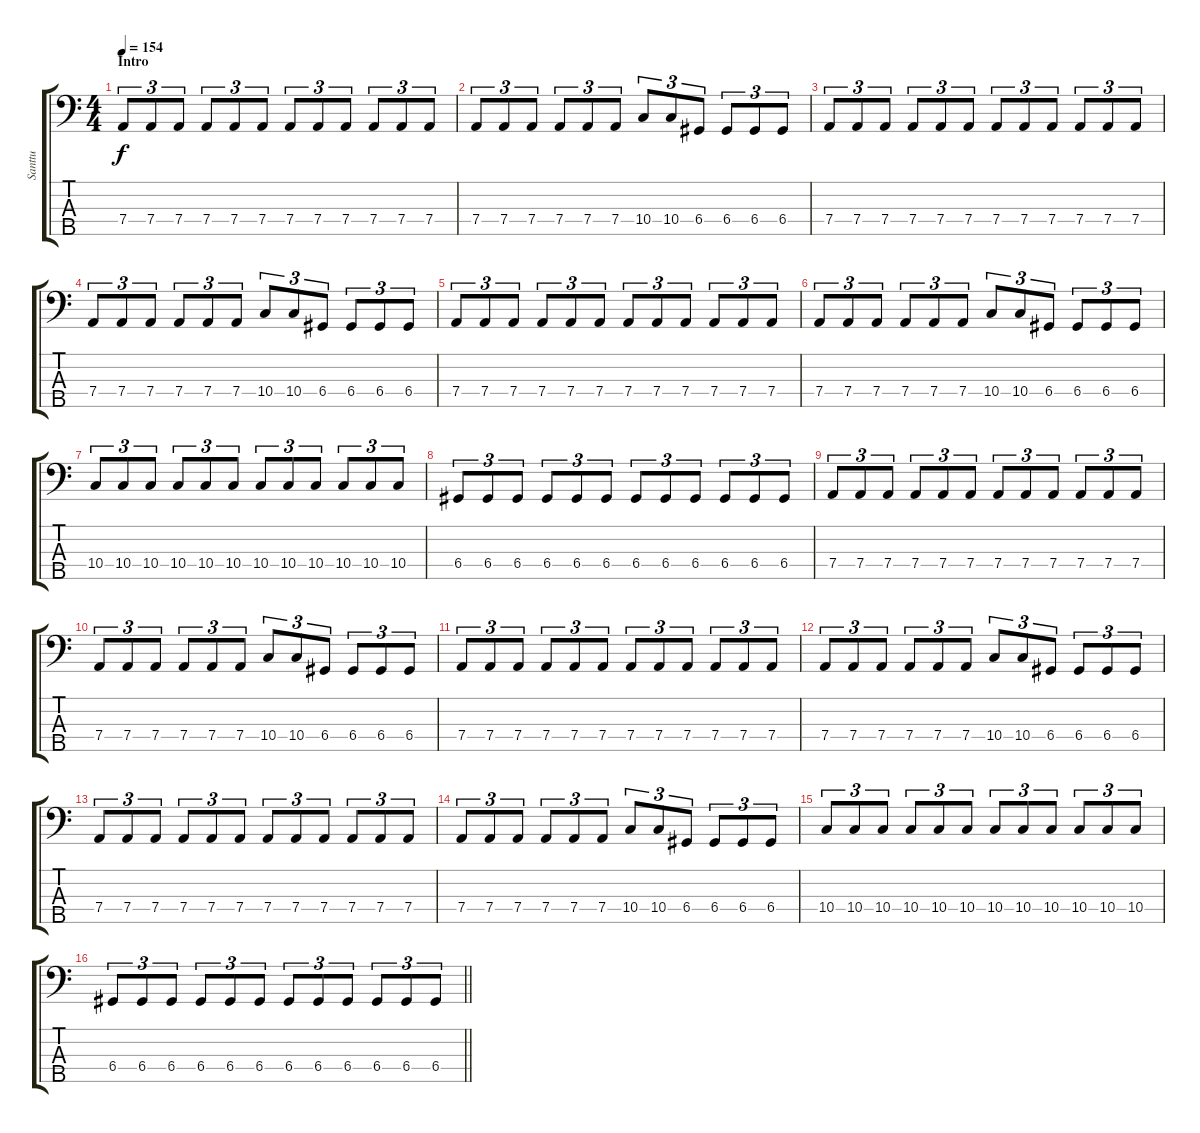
\track ("Santtu" "Santtu") {instrument electricbasspick}
\staff {score tabs}
\tuning (G2 D2 A1 D1 A0) {hide}
\ts (4 4)
\section ("" "Intro")
\tempo 154
\clef f4
\ks c
7.4.8{tu (3 2) dy f instrument electricbasspick} 7.4.8{tu (3 2)} 7.4.8{tu (3 2)} 7.4.8{tu (3 2)} 7.4.8{tu (3 2)} 7.4.8{tu (3 2)} 7.4.8{tu (3 2)} 7.4.8{tu (3 2)} 7.4.8{tu (3 2)} 7.4.8{tu (3 2)} 7.4.8{tu (3 2)} 7.4.8{tu (3 2)} |
7.4.8{tu (3 2)} 7.4.8{tu (3 2)} 7.4.8{tu (3 2)} 7.4.8{tu (3 2)} 7.4.8{tu (3 2)} 7.4.8{tu (3 2)} 10.4.8{tu (3 2)} 10.4.8{tu (3 2)} 6.4.8{tu (3 2)} 6.4.8{tu (3 2)} 6.4.8{tu (3 2)} 6.4.8{tu (3 2)} |
7.4.8{tu (3 2)} 7.4.8{tu (3 2)} 7.4.8{tu (3 2)} 7.4.8{tu (3 2)} 7.4.8{tu (3 2)} 7.4.8{tu (3 2)} 7.4.8{tu (3 2)} 7.4.8{tu (3 2)} 7.4.8{tu (3 2)} 7.4.8{tu (3 2)} 7.4.8{tu (3 2)} 7.4.8{tu (3 2)} |
7.4.8{tu (3 2)} 7.4.8{tu (3 2)} 7.4.8{tu (3 2)} 7.4.8{tu (3 2)} 7.4.8{tu (3 2)} 7.4.8{tu (3 2)} 10.4.8{tu (3 2)} 10.4.8{tu (3 2)} 6.4.8{tu (3 2)} 6.4.8{tu (3 2)} 6.4.8{tu (3 2)} 6.4.8{tu (3 2)} |
7.4.8{tu (3 2)} 7.4.8{tu (3 2)} 7.4.8{tu (3 2)} 7.4.8{tu (3 2)} 7.4.8{tu (3 2)} 7.4.8{tu (3 2)} 7.4.8{tu (3 2)} 7.4.8{tu (3 2)} 7.4.8{tu (3 2)} 7.4.8{tu (3 2)} 7.4.8{tu (3 2)} 7.4.8{tu (3 2)} |
7.4.8{tu (3 2)} 7.4.8{tu (3 2)} 7.4.8{tu (3 2)} 7.4.8{tu (3 2)} 7.4.8{tu (3 2)} 7.4.8{tu (3 2)} 10.4.8{tu (3 2)} 10.4.8{tu (3 2)} 6.4.8{tu (3 2)} 6.4.8{tu (3 2)} 6.4.8{tu (3 2)} 6.4.8{tu (3 2)} |
10.4.8{tu (3 2)} 10.4.8{tu (3 2)} 10.4.8{tu (3 2)} 10.4.8{tu (3 2)} 10.4.8{tu (3 2)} 10.4.8{tu (3 2)} 10.4.8{tu (3 2)} 10.4.8{tu (3 2)} 10.4.8{tu (3 2)} 10.4.8{tu (3 2)} 10.4.8{tu (3 2)} 10.4.8{tu (3 2)} |
6.4.8{tu (3 2)} 6.4.8{tu (3 2)} 6.4.8{tu (3 2)} 6.4.8{tu (3 2)} 6.4.8{tu (3 2)} 6.4.8{tu (3 2)} 6.4.8{tu (3 2)} 6.4.8{tu (3 2)} 6.4.8{tu (3 2)} 6.4.8{tu (3 2)} 6.4.8{tu (3 2)} 6.4.8{tu (3 2)} |
7.4.8{tu (3 2)} 7.4.8{tu (3 2)} 7.4.8{tu (3 2)} 7.4.8{tu (3 2)} 7.4.8{tu (3 2)} 7.4.8{tu (3 2)} 7.4.8{tu (3 2)} 7.4.8{tu (3 2)} 7.4.8{tu (3 2)} 7.4.8{tu (3 2)} 7.4.8{tu (3 2)} 7.4.8{tu (3 2)} |
7.4.8{tu (3 2)} 7.4.8{tu (3 2)} 7.4.8{tu (3 2)} 7.4.8{tu (3 2)} 7.4.8{tu (3 2)} 7.4.8{tu (3 2)} 10.4.8{tu (3 2)} 10.4.8{tu (3 2)} 6.4.8{tu (3 2)} 6.4.8{tu (3 2)} 6.4.8{tu (3 2)} 6.4.8{tu (3 2)} |
7.4.8{tu (3 2)} 7.4.8{tu (3 2)} 7.4.8{tu (3 2)} 7.4.8{tu (3 2)} 7.4.8{tu (3 2)} 7.4.8{tu (3 2)} 7.4.8{tu (3 2)} 7.4.8{tu (3 2)} 7.4.8{tu (3 2)} 7.4.8{tu (3 2)} 7.4.8{tu (3 2)} 7.4.8{tu (3 2)} |
7.4.8{tu (3 2)} 7.4.8{tu (3 2)} 7.4.8{tu (3 2)} 7.4.8{tu (3 2)} 7.4.8{tu (3 2)} 7.4.8{tu (3 2)} 10.4.8{tu (3 2)} 10.4.8{tu (3 2)} 6.4.8{tu (3 2)} 6.4.8{tu (3 2)} 6.4.8{tu (3 2)} 6.4.8{tu (3 2)} |
7.4.8{tu (3 2)} 7.4.8{tu (3 2)} 7.4.8{tu (3 2)} 7.4.8{tu (3 2)} 7.4.8{tu (3 2)} 7.4.8{tu (3 2)} 7.4.8{tu (3 2)} 7.4.8{tu (3 2)} 7.4.8{tu (3 2)} 7.4.8{tu (3 2)} 7.4.8{tu (3 2)} 7.4.8{tu (3 2)} |
7.4.8{tu (3 2)} 7.4.8{tu (3 2)} 7.4.8{tu (3 2)} 7.4.8{tu (3 2)} 7.4.8{tu (3 2)} 7.4.8{tu (3 2)} 10.4.8{tu (3 2)} 10.4.8{tu (3 2)} 6.4.8{tu (3 2)} 6.4.8{tu (3 2)} 6.4.8{tu (3 2)} 6.4.8{tu (3 2)} |
10.4.8{tu (3 2)} 10.4.8{tu (3 2)} 10.4.8{tu (3 2)} 10.4.8{tu (3 2)} 10.4.8{tu (3 2)} 10.4.8{tu (3 2)} 10.4.8{tu (3 2)} 10.4.8{tu (3 2)} 10.4.8{tu (3 2)} 10.4.8{tu (3 2)} 10.4.8{tu (3 2)} 10.4.8{tu (3 2)} |
\barLineRight lightlight
6.4.8{tu (3 2)} 6.4.8{tu (3 2)} 6.4.8{tu (3 2)} 6.4.8{tu (3 2)} 6.4.8{tu (3 2)} 6.4.8{tu (3 2)} 6.4.8{tu (3 2)} 6.4.8{tu (3 2)} 6.4.8{tu (3 2)} 6.4.8{tu (3 2)} 6.4.8{tu (3 2)} 6.4.8{tu (3 2)}
